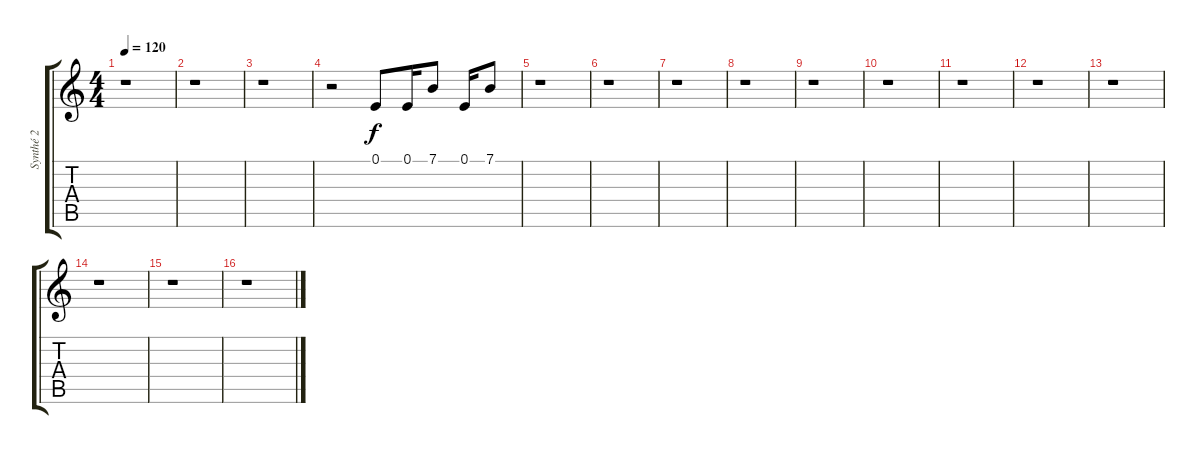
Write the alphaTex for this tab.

\track ("Synthé 2" "Synthé 2") {instrument lead3calliope}
\staff {score tabs}
\tuning (E4 B3 G3 D3 A2 E2) {hide}
\ts (4 4)
\tempo 120
\clef g2
\ks c
r.1{dy f} |
r.1 |
r.1 |
r.2 0.1.8 0.1.16 7.1.8 0.1.16 7.1.8 |
r.1 |
r.1 |
r.1 |
r.1 |
r.1 |
r.1 |
r.1 |
r.1 |
r.1 |
r.1 |
r.1 |
r.1
